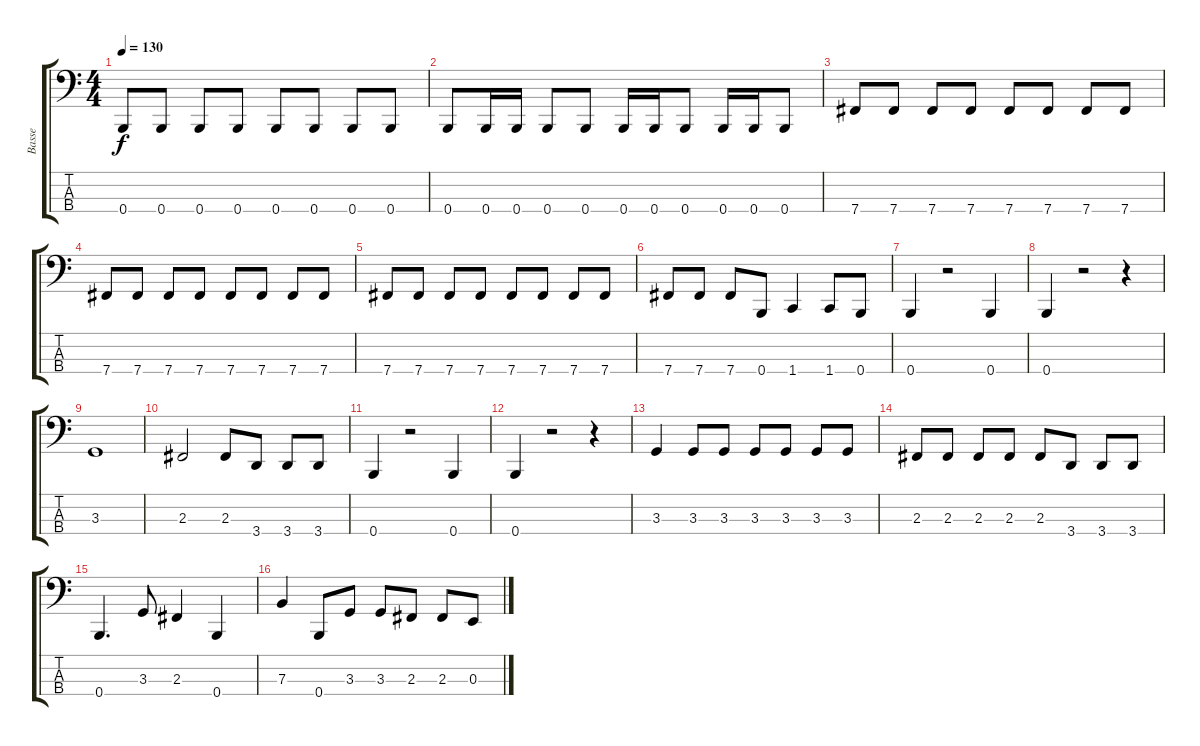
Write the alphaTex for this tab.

\track ("Basse" "Basse") {instrument electricbasspick}
\staff {score tabs}
\tuning (D2 A1 E1 B0) {hide}
\ts (4 4)
\tempo 130
\clef f4
\ks c
0.4.8{dy f} 0.4.8 0.4.8 0.4.8 0.4.8 0.4.8 0.4.8 0.4.8 |
0.4.8 0.4.16 0.4.16 0.4.8 0.4.8 0.4.16 0.4.16 0.4.8 0.4.16 0.4.16 0.4.8 |
7.4.8 7.4.8 7.4.8 7.4.8 7.4.8 7.4.8 7.4.8 7.4.8 |
7.4.8 7.4.8 7.4.8 7.4.8 7.4.8 7.4.8 7.4.8 7.4.8 |
7.4.8 7.4.8 7.4.8 7.4.8 7.4.8 7.4.8 7.4.8 7.4.8 |
7.4.8 7.4.8 7.4.8 0.4.8 1.4.4 1.4.8 0.4.8 |
0.4.4 r.2 0.4.4 |
0.4.4 r.2 r.4 |
3.3.1 |
2.3.2 2.3.8 3.4.8 3.4.8 3.4.8 |
0.4.4 r.2 0.4.4 |
0.4.4 r.2 r.4 |
3.3.4 3.3.8 3.3.8 3.3.8 3.3.8 3.3.8 3.3.8 |
2.3.8 2.3.8 2.3.8 2.3.8 2.3.8 3.4.8 3.4.8 3.4.8 |
0.4.4{d} 3.3.8 2.3.4 0.4.4 |
7.3.4 0.4.8 3.3.8 3.3.8 2.3.8 2.3.8 0.3.8
